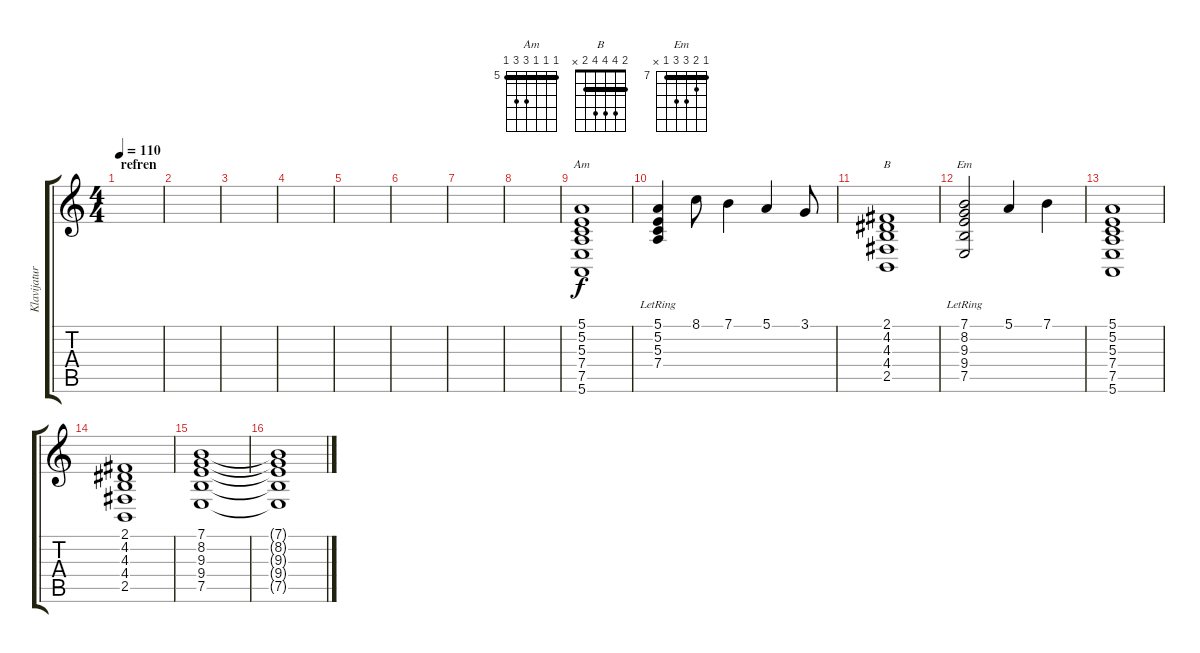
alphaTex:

\track ("Klavijature 2" "Klavijatur") {instrument electricpiano1}
\staff {score tabs}
\tuning (E4 B3 G3 D3 A2 E2) {hide}
\chord ("Am" 5 5 5 7 7 5) {firstfret 5 barre 5}
\chord ("B" 2 4 4 4 2 x) {barre 2}
\chord ("Em" 7 8 9 9 7 x) {firstfret 7 barre 7}
\ts (4 4)
\section ("" "refren")
\tempo 110
\clef g2
\ks c
|
|
|
|
|
|
|
|
(5.1 5.2 5.3 7.4 7.5 5.6).1{ch "Am"} |
(5.1 5.2{lr} 5.3{lr} 7.4{lr}).4 8.1.8 7.1.4 5.1.4 3.1.8 |
(2.1 4.2 4.3 4.4 2.5).1{ch "B"} |
(7.1 8.2{lr} 9.3{lr} 9.4 7.5{lr}).2{ch "Em"} 5.1.4 7.1.4 |
(5.1 5.2 5.3 7.4 7.5 5.6).1 |
(2.1 4.2 4.3 4.4 2.5).1 |
(7.1 8.2 9.3 9.4 7.5).1 |
(7.1{t} 8.2{t} 9.3{t} 9.4{t} 7.5{t}).1
